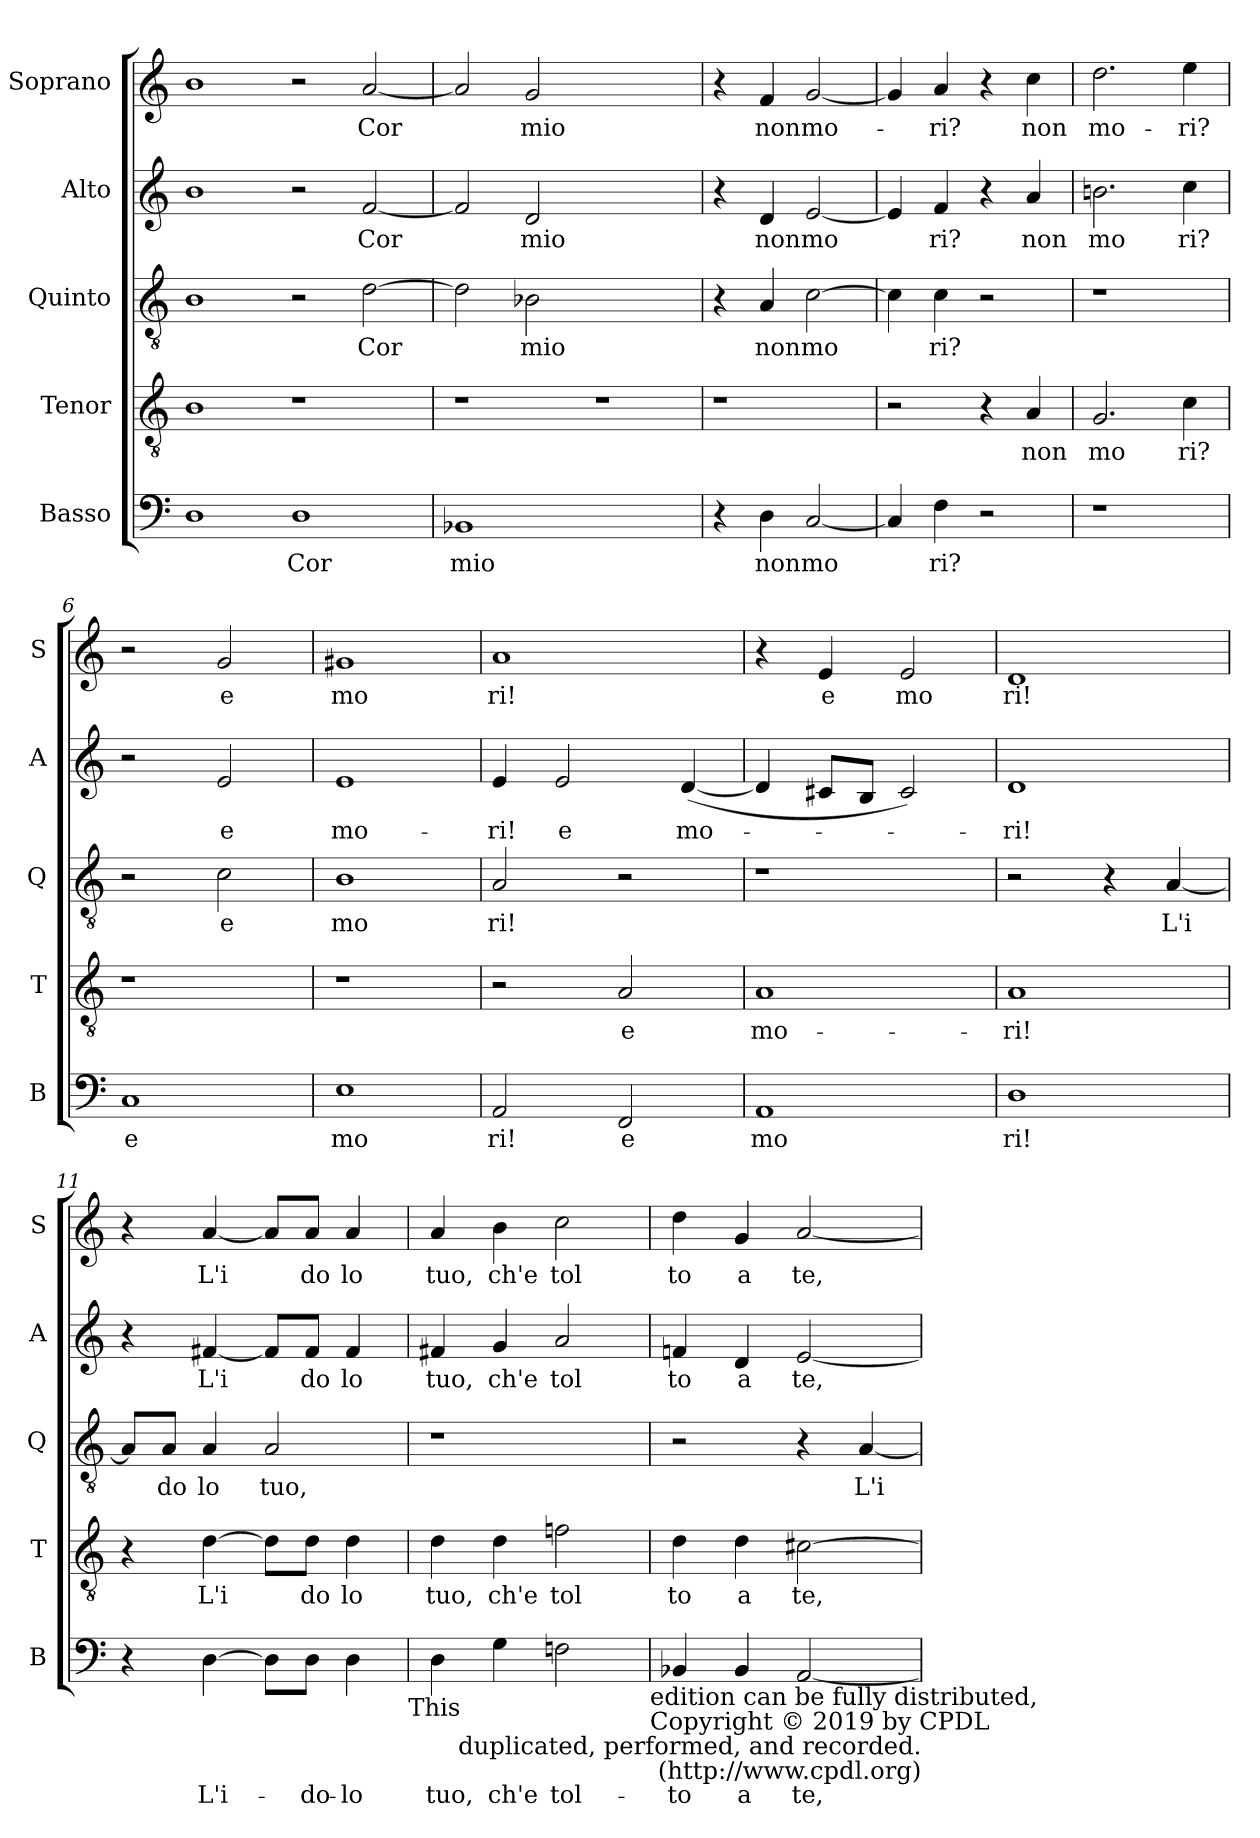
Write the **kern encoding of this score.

**kern	**text	**kern	**text	**kern	**text	**kern	**text	**kern	**text
*part5	*part5	*part4	*part4	*part3	*part3	*part2	*part2	*part1	*part1
*staff5	*staff5	*staff4	*staff4	*staff3	*staff3	*staff2	*staff2	*staff1	*staff1
*I"Basso	*	*I"Tenor	*	*I"Quinto	*	*I"Alto	*	*I"Soprano	*
*I'B	*	*I'T	*	*I'Q	*	*I'A	*	*I'S	*
!!LO:PB:g=z
*stria5	*	*stria5	*	*stria5	*	*stria5	*	*stria5	*
*clefF4	*	*clefGv2	*	*clefGv2	*	*clefG2	*	*clefG2	*
=1	=1	=1	=1	=1	=1	=1	=1	=1	=1
1D	.	1B	.	1B	.	1b	.	1b	.
!	!LO:LY:b:cj	!	!	!	!	!	!	!	!
1D	Cor	1r	.	2r	.	2r	.	2r	.
!	!	!	!	!	!LO:LY:b	!	!LO:LY:b	!	!LO:LY:b
.	.	.	.	[>2d\	Cor	[<2f/	Cor	[<2a/	Cor
=2	=2	=2	=2	=2	=2	=2	=2	=2	=2
!	!LO:LY:b:cj	!	!	!	!	!	!	!	!
1BB-X	mio	1r	.	2d\]	.	2f/]	.	2a/]	.
!	!	!	!	!	!LO:LY:b:cj	!	!LO:LY:b:cj	!	!LO:LY:b:cj
.	.	.	.	2B-X\	mio	2d/	mio	2g/	mio
1ryy	.	1r	.	1ryy	.	1ryy	.	1ryy	.
=3	=3	=3	=3	=3	=3	=3	=3	=3	=3
4r	.	1r	.	4r	.	4r	.	4r	.
!	!LO:LY:b:cj	!	!	!	!LO:LY:b:cj	!	!LO:LY:b:cj	!	!LO:LY:b:cj
4D\	non	.	.	4A/	non	4d/	non	4f/	non
!	!LO:LY:b	!	!	!	!LO:LY:b	!	!LO:LY:b	!	!LO:LY:b
[<2C/	mo	.	.	[>2c\	mo	[<2e/	mo	[<2g/	mo-
=4	=4	=4	=4	=4	=4	=4	=4	=4	=4
4C/]	.	2r	.	4c\]	.	4e/]	.	4g/]	.
!	!LO:LY:b:cj	!	!	!	!LO:LY:b:cj	!	!LO:LY:b:cj	!	!LO:LY:b:cj
4F\	ri?	.	.	4c\	ri?	4f/	ri?	4a/	-ri?
2r	.	4r	.	2r	.	4r	.	4r	.
!	!	!	!LO:LY:b:cj	!	!	!	!LO:LY:b:cj	!	!LO:LY:b:cj
.	.	4A/	non	.	.	4a/	non	4cc\	non
=5	=5	=5	=5	=5	=5	=5	=5	=5	=5
!	!	!	!LO:LY:b:cj	!	!	!	!LO:LY:b:cj	!	!LO:LY:b:cj
1r	.	2.G/	mo	1r	.	2.bn\	mo	2.dd\	mo-
!	!	!	!LO:LY:b:cj	!	!	!	!LO:LY:b:cj	!	!LO:LY:b:cj
.	.	4c\	ri?	.	.	4cc\	ri?	4ee\	-ri?
!!LO:LB:g=z
=6	=6	=6	=6	=6	=6	=6	=6	=6	=6
!	!LO:LY:b:cj	!	!	!	!	!	!	!	!
1C	e	1r	.	2r	.	2r	.	2r	.
!	!	!	!	!	!LO:LY:b:cj	!	!LO:LY:b:cj	!	!LO:LY:b:cj
.	.	.	.	2c\	e	2e/	e	2g/	e
=7	=7	=7	=7	=7	=7	=7	=7	=7	=7
!	!LO:LY:b:cj	!	!	!	!LO:LY:b:cj	!	!LO:LY:b:cj	!	!LO:LY:b:cj
1E	mo	1r	.	1B	mo	1e	mo-	1g#X	mo
=8	=8	=8	=8	=8	=8	=8	=8	=8	=8
!	!LO:LY:b:cj	!	!	!	!LO:LY:b:cj	!	!LO:LY:b:cj	!	!LO:LY:b:cj
2AA/	ri!	2r	.	2A/	ri!	4e/	-ri!	1a	ri!
!	!	!	!	!	!	!	!LO:LY:b:cj	!	!
.	.	.	.	.	.	2e/	e	.	.
!	!LO:LY:b:cj	!	!LO:LY:b:cj	!	!	!	!	!	!
2FF/	e	2A/	e	2r	.	.	.	.	.
!	!	!	!	!	!	!	!LO:LY:b	!	!
.	.	.	.	.	.	(<[<4d/	mo-	.	.
=9	=9	=9	=9	=9	=9	=9	=9	=9	=9
!	!LO:LY:b:cj	!	!LO:LY:b:cj	!	!	!	!	!	!
1AA	mo	1A	mo-	1r	.	4d/]	.	4r	.
!	!	!	!	!	!	!	!	!	!LO:LY:b:cj
.	.	.	.	.	.	8c#X/L	.	4e/	e
.	.	.	.	.	.	8B/J	.	.	.
!	!	!	!	!	!	!	!	!	!LO:LY:b:cj
.	.	.	.	.	.	2c#/)	.	2e/	mo
=10	=10	=10	=10	=10	=10	=10	=10	=10	=10
!	!LO:LY:b:cj	!	!LO:LY:b:cj	!	!	!	!LO:LY:b:cj	!	!LO:LY:b:cj
1D	ri!	1A	-ri!	2r	.	1d	-ri!	1d	ri!
.	.	.	.	4r	.	.	.	.	.
!	!	!	!	!	!LO:LY:b	!	!	!	!
.	.	.	.	[>4A/	L'i	.	.	.	.
!!LO:LB:g=z
=11	=11	=11	=11	=11	=11	=11	=11	=11	=11
4r	.	4r	.	8A/L]	.	4r	.	4r	.
!	!	!	!	!	!LO:LY:b:cj	!	!	!	!
.	.	.	.	8A/J	do	.	.	.	.
!	!LO:LY:b	!	!LO:LY:b	!	!LO:LY:b:cj	!	!LO:LY:b	!	!LO:LY:b
[>4D\	L'i-	[>4d\	L'i	4A/	lo	[<4f#X/	L'i	[<4a/	L'i
!	!	!	!	!	!LO:LY:b:cj	!	!	!	!
8D\L]	.	8d\L]	.	2A/	tuo,	8f#/L]	.	8a/L]	.
!	!LO:LY:b:cj	!	!LO:LY:b:cj	!	!	!	!LO:LY:b:cj	!	!LO:LY:b:cj
8D\J	-do-	8d\J	do	.	.	8f#/J	do	8a/J	do
!	!LO:LY:b:cj	!	!LO:LY:b:cj	!	!	!	!LO:LY:b:cj	!	!LO:LY:b:cj
4D\	-lo	4d\	lo	.	.	4f#/	lo	4a/	lo
!LO:TX:b:t=This	!	!	!	!	!	!	!	!	!
=12	=12	=12	=12	=12	=12	=12	=12	=12	=12
!	!LO:LY:b:cj	!	!LO:LY:b:cj	!	!	!	!LO:LY:b:cj	!	!LO:LY:b:cj
4D\	tuo,	4d\	tuo,	1r	.	4f#X/	tuo,	4a/	tuo,
!	!LO:LY:b:cj	!	!LO:LY:b:cj	!	!	!	!LO:LY:b:cj	!	!LO:LY:b:cj
4G\	ch'e	4d\	ch'e	.	.	4g/	ch'e	4b\	ch'e
!	!LO:LY:b:cj	!	!LO:LY:b:cj	!	!	!	!LO:LY:b:cj	!	!LO:LY:b:cj
2Fn\	tol-	2fn\	tol	.	.	2a/	tol	2cc\	tol
!LO:TX:b:t=edition can be fully distributed,	!	!	!	!	!	!	!	!	!
!LO:TX:b:t=Copyright © 2019 by CPDL	!	!	!	!	!	!	!	!	!
=13	=13	=13	=13	=13	=13	=13	=13	=13	=13
!	!LO:LY:b:cj	!	!LO:LY:b:cj	!	!	!	!LO:LY:b:cj	!	!LO:LY:b:cj
4BB-X/	-to	4d\	to	2r	.	4fn/	to	4dd\	to
!	!LO:LY:b:cj	!	!LO:LY:b:cj	!	!	!	!LO:LY:b:cj	!	!LO:LY:b:cj
4BB-/	a	4d\	a	.	.	4d/	a	4g/	a
!	!LO:LY:b:cj	!	!LO:LY:b:cj	!	!	!	!LO:LY:b:cj	!	!LO:LY:b:cj
[<2AA/	te,	[>2c#X\	te,	4r	.	[<2e/	te,	[<2a/	te,
!	!	!	!	!	!LO:LY:b	!	!	!	!
.	.	.	.	[<4A/	L'i	.	.	.	.
!LO:TX:b:t=duplicated, performed, and recorded.	!	!	!	!	!	!	!	!	!
!LO:TX:b:t=(http&colon;//www.cpdl.org)	!	!	!	!	!	!	!	!	!
=	=	=	=	=	=	=	=	=	=
*-	*-	*-	*-	*-	*-	*-	*-	*-	*-
